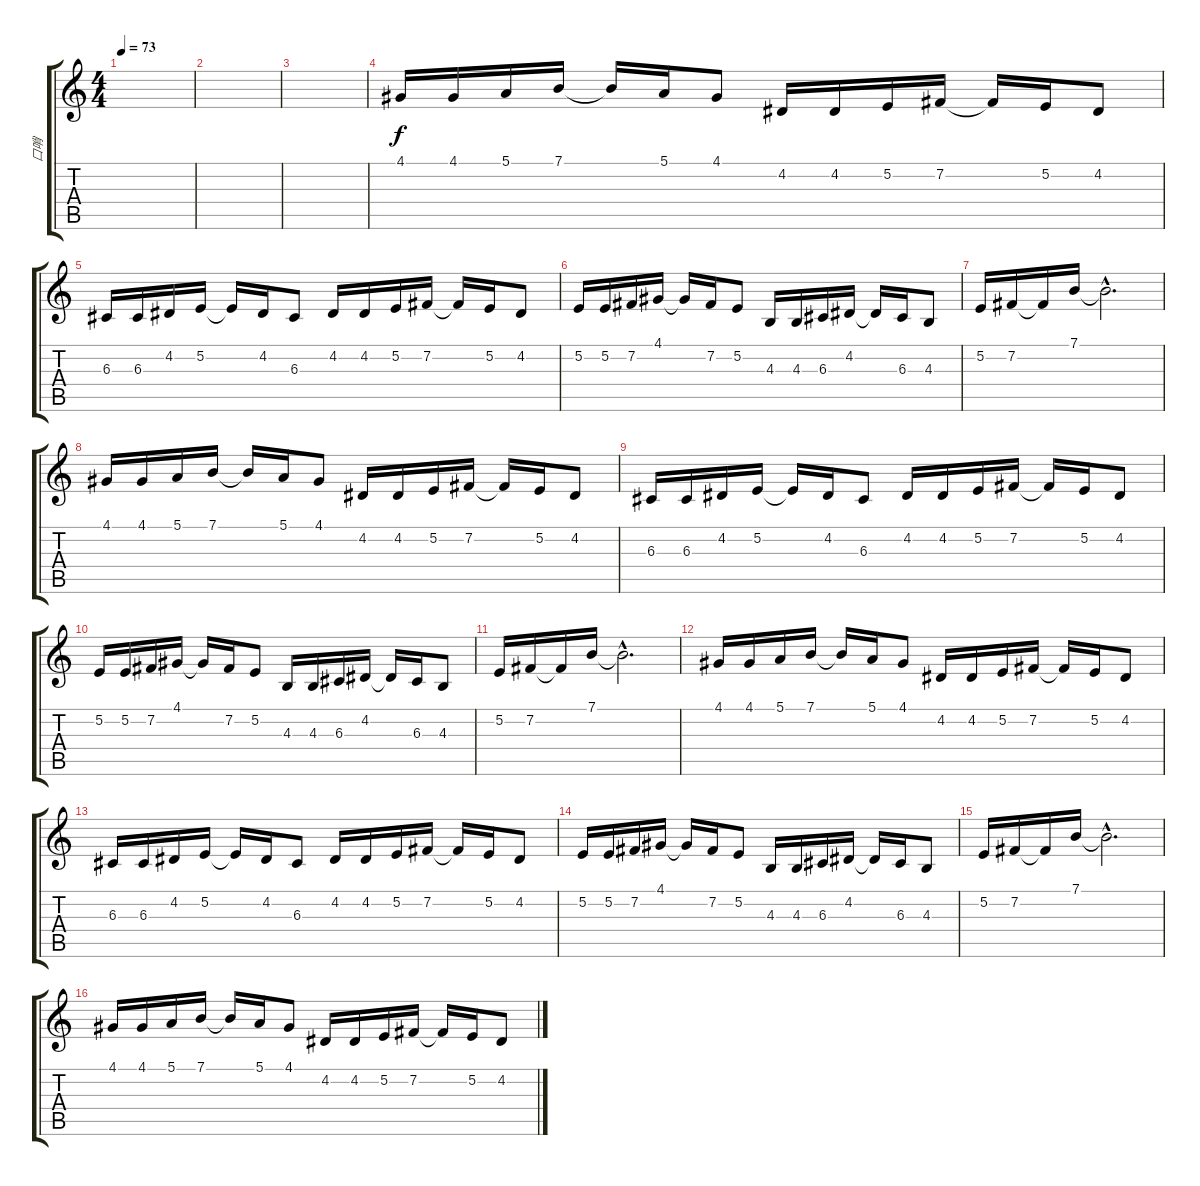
\track ("口哨" "口哨") {instrument whistle}
\staff {score tabs}
\tuning (E4 B3 G3 D3 A2 E2) {hide}
\ts (4 4)
\tempo 73
\clef g2
\ks c
|
|
|
4.1.16 4.1.16 5.1.16 7.1.16 7.1{t}.16 5.1.16 4.1.8 4.2.16 4.2.16 5.2.16 7.2.16 7.2{t}.16 5.2.16 4.2.8 |
6.3.16 6.3.16 4.2.16 5.2.16 5.2{t}.16 4.2.16 6.3.8 4.2.16 4.2.16 5.2.16 7.2.16 7.2{t}.16 5.2.16 4.2.8 |
5.2.16 5.2.16 7.2.16 4.1.16 4.1{t}.16 7.2.16 5.2.8 4.3.16 4.3.16 6.3.16 4.2.16 4.2{t}.16 6.3.16 4.3.8 |
5.2.16 7.2.16 7.2{t}.16 7.1.16 7.1{hac t}.2{d} |
4.1.16 4.1.16 5.1.16 7.1.16 7.1{t}.16 5.1.16 4.1.8 4.2.16 4.2.16 5.2.16 7.2.16 7.2{t}.16 5.2.16 4.2.8 |
6.3.16 6.3.16 4.2.16 5.2.16 5.2{t}.16 4.2.16 6.3.8 4.2.16 4.2.16 5.2.16 7.2.16 7.2{t}.16 5.2.16 4.2.8 |
5.2.16 5.2.16 7.2.16 4.1.16 4.1{t}.16 7.2.16 5.2.8 4.3.16 4.3.16 6.3.16 4.2.16 4.2{t}.16 6.3.16 4.3.8 |
5.2.16 7.2.16 7.2{t}.16 7.1.16 7.1{hac t}.2{d} |
4.1.16 4.1.16 5.1.16 7.1.16 7.1{t}.16 5.1.16 4.1.8 4.2.16 4.2.16 5.2.16 7.2.16 7.2{t}.16 5.2.16 4.2.8 |
6.3.16 6.3.16 4.2.16 5.2.16 5.2{t}.16 4.2.16 6.3.8 4.2.16 4.2.16 5.2.16 7.2.16 7.2{t}.16 5.2.16 4.2.8 |
5.2.16 5.2.16 7.2.16 4.1.16 4.1{t}.16 7.2.16 5.2.8 4.3.16 4.3.16 6.3.16 4.2.16 4.2{t}.16 6.3.16 4.3.8 |
5.2.16 7.2.16 7.2{t}.16 7.1.16 7.1{hac t}.2{d} |
4.1.16{volume 0} 4.1.16 5.1.16 7.1.16 7.1{t}.16 5.1.16 4.1.8 4.2.16 4.2.16 5.2.16 7.2.16 7.2{t}.16 5.2.16 4.2.8
